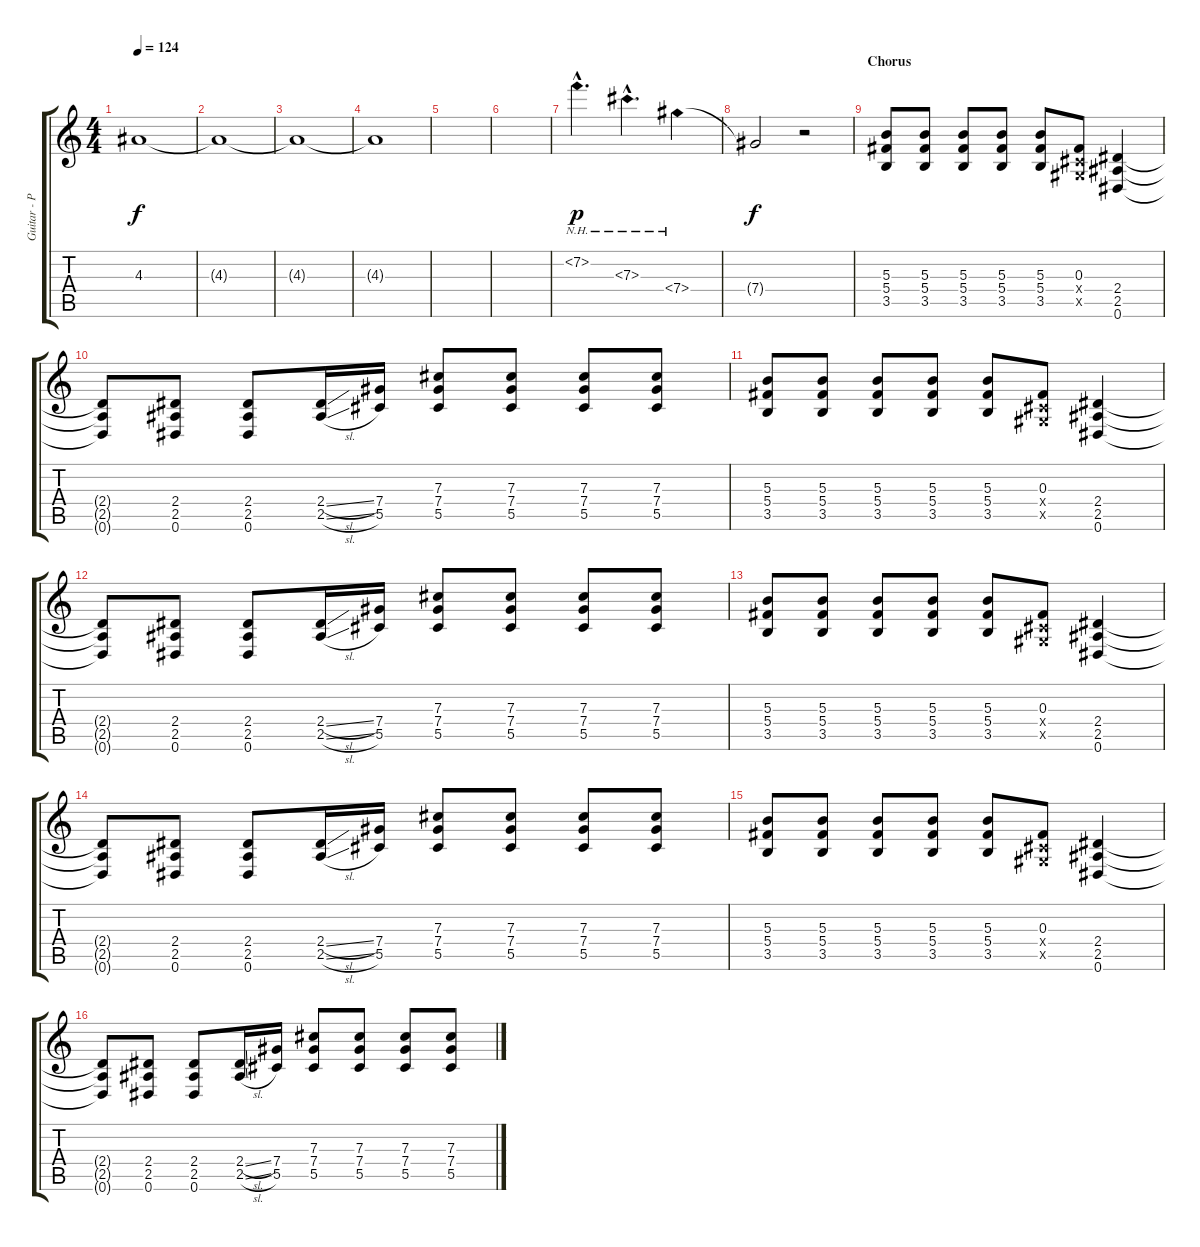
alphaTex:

\track ("Guitar - Pat Callahan" "Guitar - P") {instrument distortionguitar}
\staff {score tabs}
\tuning (Eb4 Bb3 Gb3 Db3 Ab2 Eb2) {hide}
\ts (4 4)
\tempo 124
\clef g2
\ks c
4.3.1{dy f volume 4} |
4.3{t}.1 |
4.3{t}.1 |
4.3{t}.1 |
|
|
7.2{nh hac}.4{d dy p instrument electricguitarclean} 7.3{nh hac}.4{d} 7.4{nh}.4 |
7.4{t}.2{dy f} r.2 |
\section ("" "Chorus")
(5.3 5.4 3.5).8{instrument distortionguitar} (5.3 5.4 3.5).8 (5.3 5.4 3.5).8 (5.3 5.4 3.5).8 (5.3 5.4 3.5).8 (0.3 0.4{x} 0.5{x}).8 (2.4 2.5 0.6).4 |
(2.4{t} 2.5{t} 0.6{t}).8 (2.4 2.5 0.6).8 (2.4 2.5 0.6).8 (2.4{sl} 2.5{sl}).16 (7.4 5.5).16 (7.3 7.4 5.5).8 (7.3 7.4 5.5).8 (7.3 7.4 5.5).8 (7.3 7.4 5.5).8 |
(5.3 5.4 3.5).8 (5.3 5.4 3.5).8 (5.3 5.4 3.5).8 (5.3 5.4 3.5).8 (5.3 5.4 3.5).8 (0.3 0.4{x} 0.5{x}).8 (2.4 2.5 0.6).4 |
(2.4{t} 2.5{t} 0.6{t}).8 (2.4 2.5 0.6).8 (2.4 2.5 0.6).8 (2.4{sl} 2.5{sl}).16 (7.4 5.5).16 (7.3 7.4 5.5).8 (7.3 7.4 5.5).8 (7.3 7.4 5.5).8 (7.3 7.4 5.5).8 |
(5.3 5.4 3.5).8 (5.3 5.4 3.5).8 (5.3 5.4 3.5).8 (5.3 5.4 3.5).8 (5.3 5.4 3.5).8 (0.3 0.4{x} 0.5{x}).8 (2.4 2.5 0.6).4 |
(2.4{t} 2.5{t} 0.6{t}).8 (2.4 2.5 0.6).8 (2.4 2.5 0.6).8 (2.4{sl} 2.5{sl}).16 (7.4 5.5).16 (7.3 7.4 5.5).8 (7.3 7.4 5.5).8 (7.3 7.4 5.5).8 (7.3 7.4 5.5).8 |
(5.3 5.4 3.5).8 (5.3 5.4 3.5).8 (5.3 5.4 3.5).8 (5.3 5.4 3.5).8 (5.3 5.4 3.5).8 (0.3 0.4{x} 0.5{x}).8 (2.4 2.5 0.6).4 |
(2.4{t} 2.5{t} 0.6{t}).8 (2.4 2.5 0.6).8 (2.4 2.5 0.6).8 (2.4{sl} 2.5{sl}).16 (7.4 5.5).16 (7.3 7.4 5.5).8 (7.3 7.4 5.5).8 (7.3 7.4 5.5).8 (7.3 7.4 5.5).8
